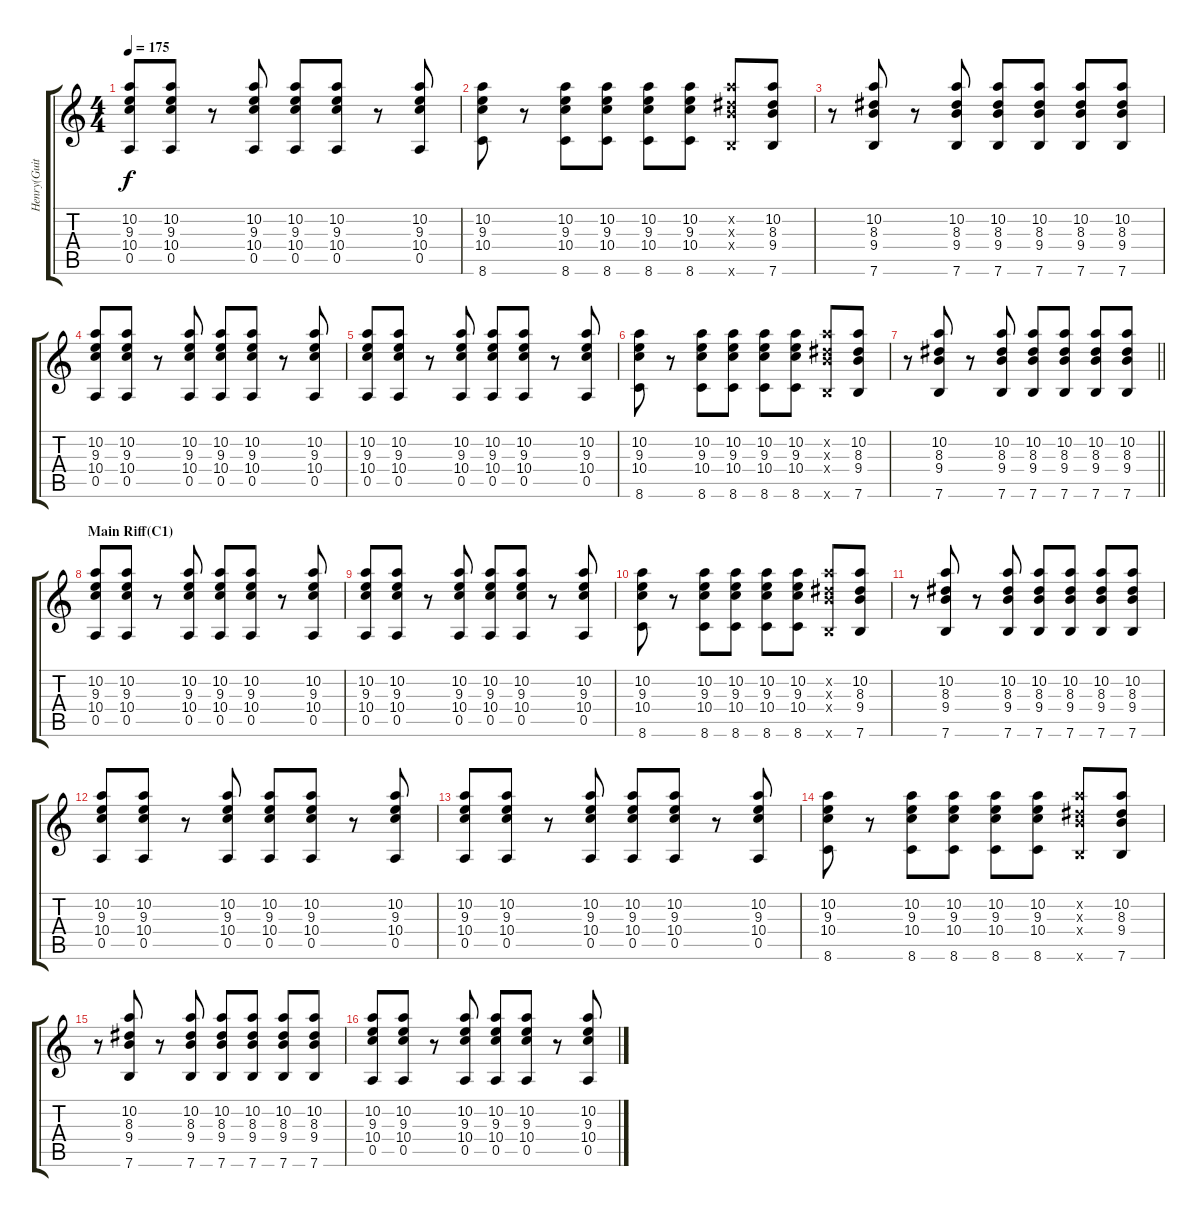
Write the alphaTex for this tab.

\track ("Henry(Guitarra)" "Henry(Guit") {instrument electricguitarclean}
\staff {score tabs}
\tuning (E4 B3 G3 D3 A2 E2) {hide}
\ts (4 4)
\tempo 175
\clef g2
\ks c
(10.2 9.3 10.4 0.5).8{dy f} (10.2 9.3 10.4 0.5).8 r.8 (10.2 9.3 10.4 0.5).8 (10.2 9.3 10.4 0.5).8 (10.2 9.3 10.4 0.5).8 r.8 (10.2 9.3 10.4 0.5).8 |
(10.2 9.3 10.4 8.6).8 r.8 (10.2 9.3 10.4 8.6).8 (10.2 9.3 10.4 8.6).8 (10.2 9.3 10.4 8.6).8 (10.2 9.3 10.4 8.6).8 (10.2{x} 8.3{x} 9.4{x} 7.6{x}).8 (10.2 8.3 9.4 7.6).8 |
r.8 (10.2 8.3 9.4 7.6).8 r.8 (10.2 8.3 9.4 7.6).8 (10.2 8.3 9.4 7.6).8 (10.2 8.3 9.4 7.6).8 (10.2 8.3 9.4 7.6).8 (10.2 8.3 9.4 7.6).8 |
(10.2 9.3 10.4 0.5).8 (10.2 9.3 10.4 0.5).8 r.8 (10.2 9.3 10.4 0.5).8 (10.2 9.3 10.4 0.5).8 (10.2 9.3 10.4 0.5).8 r.8 (10.2 9.3 10.4 0.5).8 |
(10.2 9.3 10.4 0.5).8 (10.2 9.3 10.4 0.5).8 r.8 (10.2 9.3 10.4 0.5).8 (10.2 9.3 10.4 0.5).8 (10.2 9.3 10.4 0.5).8 r.8 (10.2 9.3 10.4 0.5).8 |
(10.2 9.3 10.4 8.6).8 r.8 (10.2 9.3 10.4 8.6).8 (10.2 9.3 10.4 8.6).8 (10.2 9.3 10.4 8.6).8 (10.2 9.3 10.4 8.6).8 (10.2{x} 8.3{x} 9.4{x} 7.6{x}).8 (10.2 8.3 9.4 7.6).8 |
\barLineRight lightlight
r.8 (10.2 8.3 9.4 7.6).8 r.8 (10.2 8.3 9.4 7.6).8 (10.2 8.3 9.4 7.6).8 (10.2 8.3 9.4 7.6).8 (10.2 8.3 9.4 7.6).8 (10.2 8.3 9.4 7.6).8 |
\section ("" "Main Riff(C1)")
(10.2 9.3 10.4 0.5).8 (10.2 9.3 10.4 0.5).8 r.8 (10.2 9.3 10.4 0.5).8 (10.2 9.3 10.4 0.5).8 (10.2 9.3 10.4 0.5).8 r.8 (10.2 9.3 10.4 0.5).8 |
(10.2 9.3 10.4 0.5).8 (10.2 9.3 10.4 0.5).8 r.8 (10.2 9.3 10.4 0.5).8 (10.2 9.3 10.4 0.5).8 (10.2 9.3 10.4 0.5).8 r.8 (10.2 9.3 10.4 0.5).8 |
(10.2 9.3 10.4 8.6).8 r.8 (10.2 9.3 10.4 8.6).8 (10.2 9.3 10.4 8.6).8 (10.2 9.3 10.4 8.6).8 (10.2 9.3 10.4 8.6).8 (10.2{x} 8.3{x} 9.4{x} 7.6{x}).8 (10.2 8.3 9.4 7.6).8 |
r.8 (10.2 8.3 9.4 7.6).8 r.8 (10.2 8.3 9.4 7.6).8 (10.2 8.3 9.4 7.6).8 (10.2 8.3 9.4 7.6).8 (10.2 8.3 9.4 7.6).8 (10.2 8.3 9.4 7.6).8 |
(10.2 9.3 10.4 0.5).8 (10.2 9.3 10.4 0.5).8 r.8 (10.2 9.3 10.4 0.5).8 (10.2 9.3 10.4 0.5).8 (10.2 9.3 10.4 0.5).8 r.8 (10.2 9.3 10.4 0.5).8 |
(10.2 9.3 10.4 0.5).8 (10.2 9.3 10.4 0.5).8 r.8 (10.2 9.3 10.4 0.5).8 (10.2 9.3 10.4 0.5).8 (10.2 9.3 10.4 0.5).8 r.8 (10.2 9.3 10.4 0.5).8 |
(10.2 9.3 10.4 8.6).8 r.8 (10.2 9.3 10.4 8.6).8 (10.2 9.3 10.4 8.6).8 (10.2 9.3 10.4 8.6).8 (10.2 9.3 10.4 8.6).8 (10.2{x} 8.3{x} 9.4{x} 7.6{x}).8 (10.2 8.3 9.4 7.6).8 |
r.8 (10.2 8.3 9.4 7.6).8 r.8 (10.2 8.3 9.4 7.6).8 (10.2 8.3 9.4 7.6).8 (10.2 8.3 9.4 7.6).8 (10.2 8.3 9.4 7.6).8 (10.2 8.3 9.4 7.6).8 |
(10.2 9.3 10.4 0.5).8 (10.2 9.3 10.4 0.5).8 r.8 (10.2 9.3 10.4 0.5).8 (10.2 9.3 10.4 0.5).8 (10.2 9.3 10.4 0.5).8 r.8 (10.2 9.3 10.4 0.5).8
